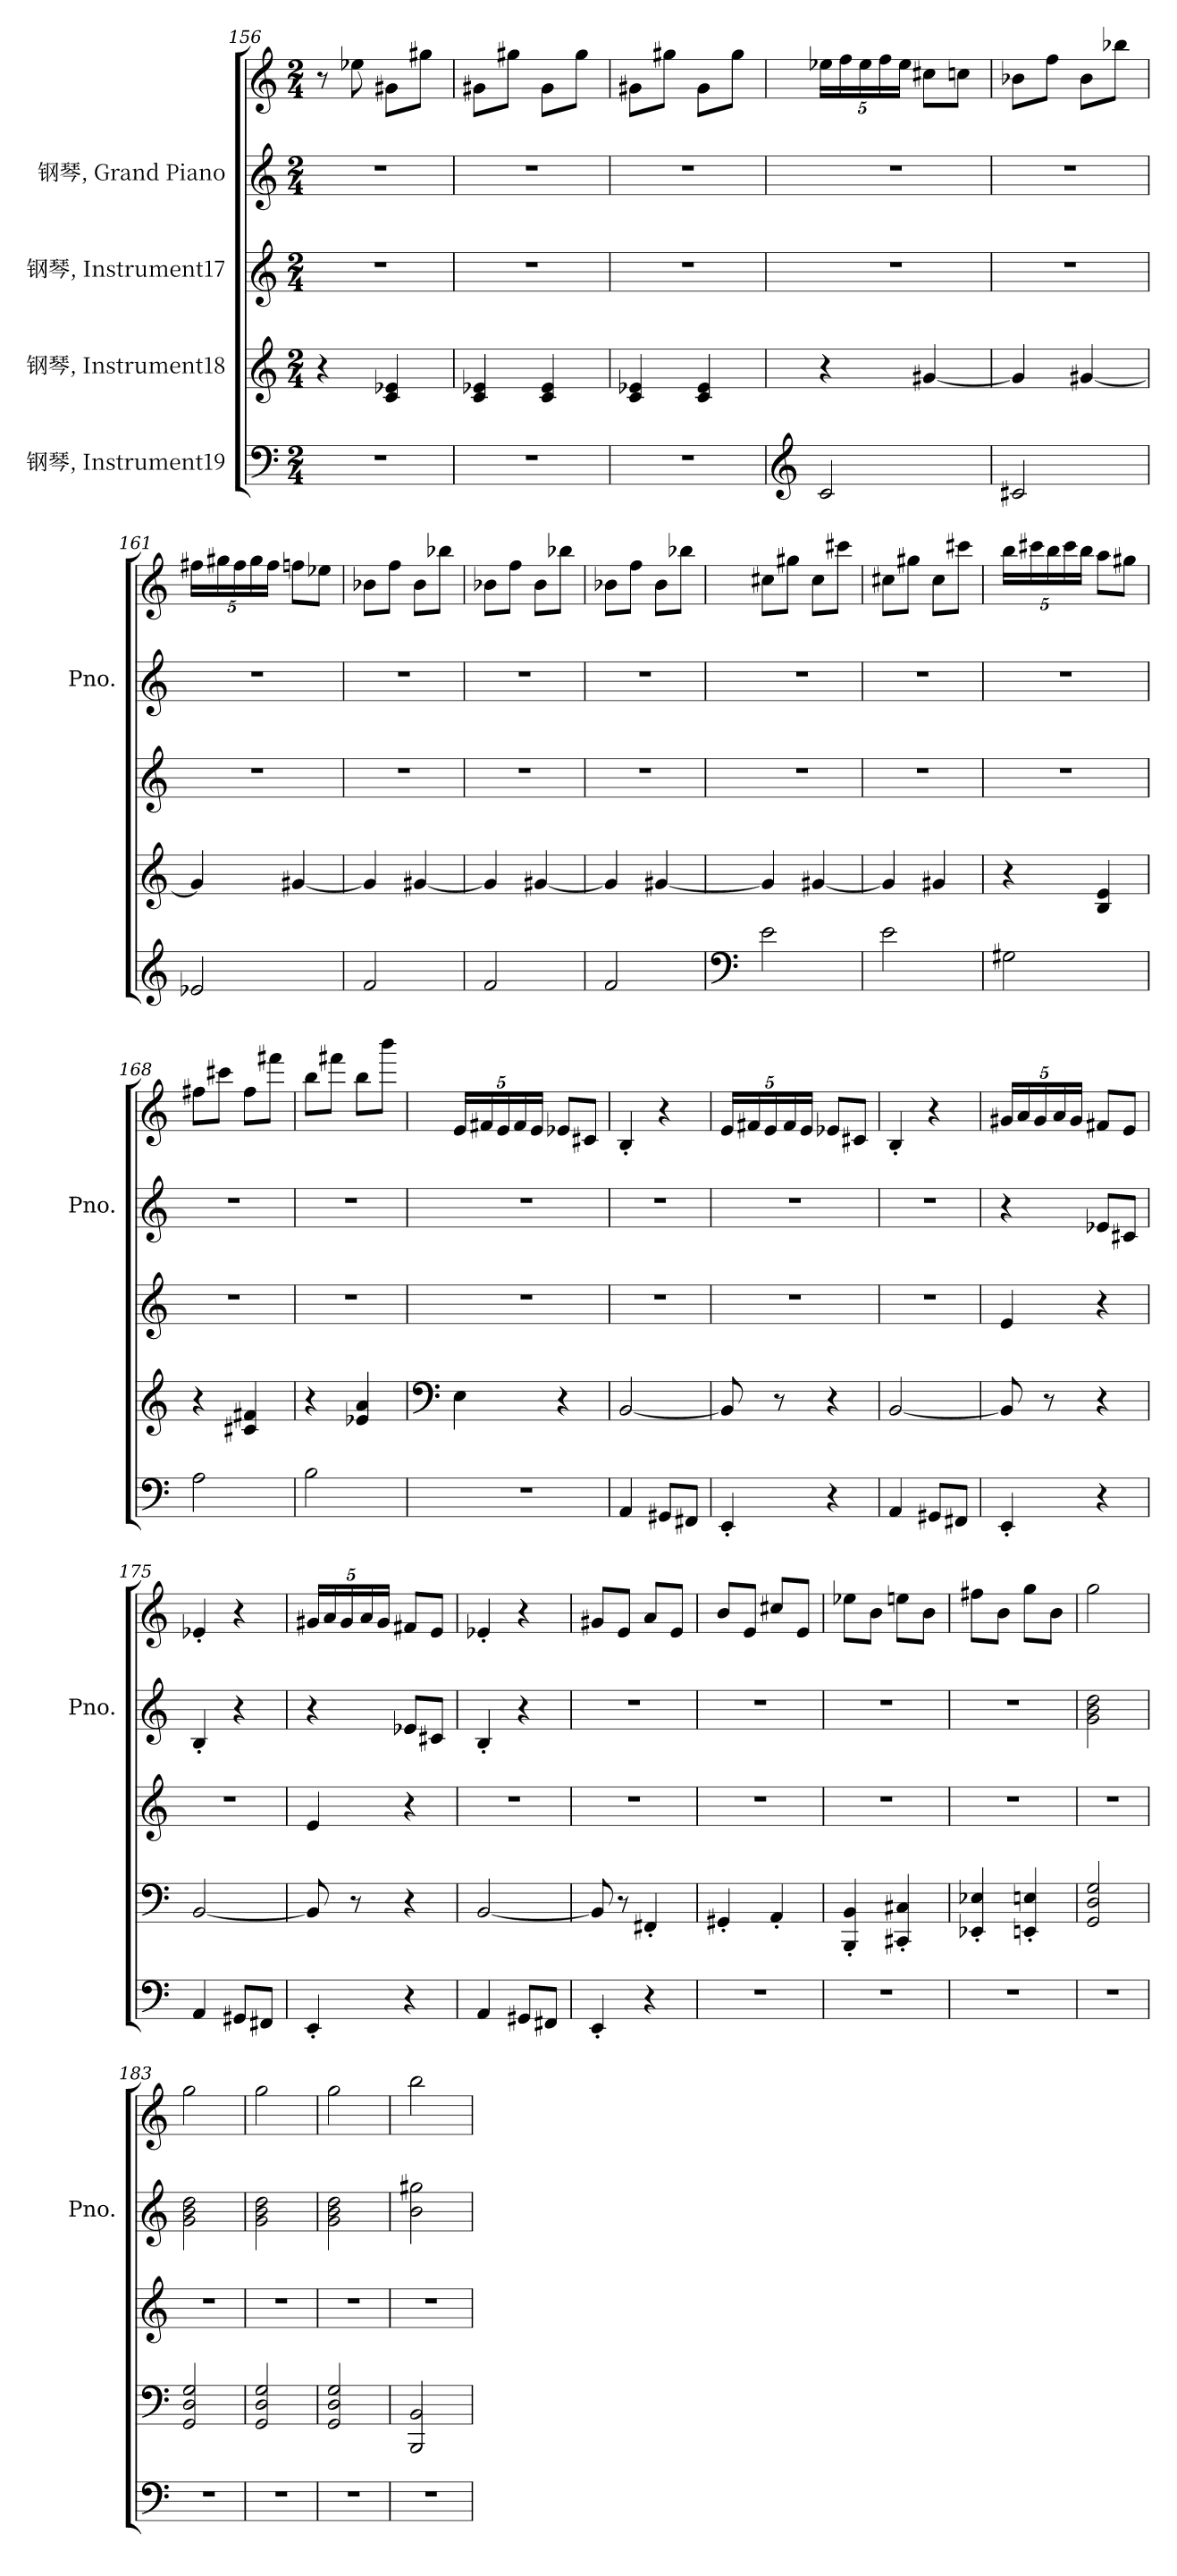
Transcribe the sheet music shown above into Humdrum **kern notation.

**kern	**kern	**kern	**kern	**kern
*part4	*part3	*part2	*part1	*part1
*staff5	*staff4	*staff3	*staff2	*staff1
*I"钢琴, Instrument19	*I"钢琴, Instrument18	*I"钢琴, Instrument17	*I"钢琴, Grand Piano	*
*	*	*	*I'Pno.	*
!!LO:LB:g=z
*clefF4	*clefG2	*clefG2	*clefG2	*clefG2
*k[]	*k[]	*k[]	*k[]	*k[]
*M2/4	*M2/4	*M2/4	*M2/4	*M2/4
=156	=156	=156	=156	=156
2r	4r	2r	2r	8r
.	.	.	.	8ee-X\
.	4c/ 4e-X/	.	.	8g#X\L
.	.	.	.	8gg#X\J
=157	=157	=157	=157	=157
2r	4c/ 4e-X/	2r	2r	8g#X\L
.	.	.	.	8gg#X\J
.	4c/ 4e-/	.	.	8g#\L
.	.	.	.	8gg#\J
=158	=158	=158	=158	=158
2r	4c/ 4e-X/	2r	2r	8g#X\L
.	.	.	.	8gg#X\J
.	4c/ 4e-/	.	.	8g#\L
.	.	.	.	8gg#\J
=159	=159	=159	=159	=159
*clefG2	*	*	*	*
*	*	*	*	*Xbrackettup
2c/	4r	2r	2r	20ee-X\LL
.	.	.	.	20ff\
.	.	.	.	20ee-\
.	.	.	.	20ff\
.	.	.	.	20ee-\JJ
.	[4g#X/	.	.	8cc#X\L
.	.	.	.	8ccn\J
=160	=160	=160	=160	=160
2c#X/	4g#/]	2r	2r	8b-X\L
.	.	.	.	8ff\J
.	[4g#X/	.	.	8b-\L
.	.	.	.	8bb-X\J
!!LO:PB:g=z
=161	=161	=161	=161	=161
2e-X/	4g#/]	2r	2r	20ff#X\LL
.	.	.	.	20gg#X\
.	.	.	.	20ff#\
.	.	.	.	20gg#\
.	.	.	.	20ff#\JJ
.	[4g#X/	.	.	8ffn\L
.	.	.	.	8ee-X\J
=162	=162	=162	=162	=162
2f/	4g#/]	2r	2r	8b-X\L
.	.	.	.	8ff\J
.	[4g#X/	.	.	8b-\L
.	.	.	.	8bb-X\J
=163	=163	=163	=163	=163
2f/	4g#/]	2r	2r	8b-X\L
.	.	.	.	8ff\J
.	[4g#X/	.	.	8b-\L
.	.	.	.	8bb-X\J
=164	=164	=164	=164	=164
2f/	4g#/]	2r	2r	8b-X\L
.	.	.	.	8ff\J
.	[4g#X/	.	.	8b-\L
.	.	.	.	8bb-X\J
=165	=165	=165	=165	=165
*clefF4	*	*	*	*
2e\	4g#/]	2r	2r	8cc#X\L
.	.	.	.	8gg#X\J
.	[4g#X/	.	.	8cc#\L
.	.	.	.	8ccc#X\J
=166	=166	=166	=166	=166
2e\	4g#/]	2r	2r	8cc#X\L
.	.	.	.	8gg#X\J
.	4g#X/	.	.	8cc#\L
.	.	.	.	8ccc#X\J
!!LO:LB:g=z
=167	=167	=167	=167	=167
2G#X\	4r	2r	2r	20bb\LL
.	.	.	.	20ccc#X\
.	.	.	.	20bb\
.	.	.	.	20ccc#\
.	.	.	.	20bb\JJ
.	4B/ 4e/	.	.	8aa\L
.	.	.	.	8gg#X\J
=168	=168	=168	=168	=168
2A\	4r	2r	2r	8ff#X\L
.	.	.	.	8ccc#X\J
.	4c#X/ 4f#X/	.	.	8ff#\L
.	.	.	.	8fff#X\J
=169	=169	=169	=169	=169
2B\	4r	2r	2r	8bb\L
.	.	.	.	8fff#X\J
.	4e-X/ 4a/	.	.	8bb\L
.	.	.	.	8bbb\J
=170	=170	=170	=170	=170
*	*clefF4	*	*	*
2r	4E\	2r	2r	20e/LL
.	.	.	.	20f#X/
.	.	.	.	20e/
.	.	.	.	20f#/
.	.	.	.	20e/JJ
.	4r	.	.	8e-X/L
.	.	.	.	8c#X/J
=171	=171	=171	=171	=171
4AA/	[2BB/	2r	2r	4B'/
8GG#X/L	.	.	.	4r
8FF#X/J	.	.	.	.
!!LO:PB:g=z
=172	=172	=172	=172	=172
4EE'/	8BB/]	2r	2r	20e/LL
.	.	.	.	20f#X/
.	.	.	.	20e/
.	8r	.	.	.
.	.	.	.	20f#/
.	.	.	.	20e/JJ
4r	4r	.	.	8e-X/L
.	.	.	.	8c#X/J
=173	=173	=173	=173	=173
4AA/	[2BB/	2r	2r	4B'/
8GG#X/L	.	.	.	4r
8FF#X/J	.	.	.	.
=174	=174	=174	=174	=174
4EE'/	8BB/]	4e/	4r	20g#X/LL
.	.	.	.	20a/
.	.	.	.	20g#/
.	8r	.	.	.
.	.	.	.	20a/
.	.	.	.	20g#/JJ
4r	4r	4r	8e-X/L	8f#X/L
.	.	.	8c#X/J	8e/J
=175	=175	=175	=175	=175
4AA/	[2BB/	2r	4B'/	4e-X'/
8GG#X/L	.	.	4r	4r
8FF#X/J	.	.	.	.
=176	=176	=176	=176	=176
4EE'/	8BB/]	4e/	4r	20g#X/LL
.	.	.	.	20a/
.	.	.	.	20g#/
.	8r	.	.	.
.	.	.	.	20a/
.	.	.	.	20g#/JJ
4r	4r	4r	8e-X/L	8f#X/L
.	.	.	8c#X/J	8e/J
!!LO:LB:g=z
=177	=177	=177	=177	=177
4AA/	[2BB/	2r	4B'/	4e-X'/
8GG#X/L	.	.	4r	4r
8FF#X/J	.	.	.	.
=178	=178	=178	=178	=178
4EE'/	8BB/]	2r	2r	8g#X/L
.	8r	.	.	8e/J
4r	4FF#X'/	.	.	8a/L
.	.	.	.	8e/J
=179	=179	=179	=179	=179
2r	4GG#X'/	2r	2r	8b/L
.	.	.	.	8e/J
.	4AA'/	.	.	8cc#X/L
.	.	.	.	8e/J
=180	=180	=180	=180	=180
2r	4BBB/' 4BB/'	2r	2r	8ee-X\L
.	.	.	.	8b\J
.	4CC#X/' 4C#X/'	.	.	8een\L
.	.	.	.	8b\J
=181	=181	=181	=181	=181
2r	4EE-X/' 4E-X/'	2r	2r	8ff#X\L
.	.	.	.	8b\J
.	4EEn/' 4En/'	.	.	8gg\L
.	.	.	.	8b\J
=182	=182	=182	=182	=182
2r	2GG/ 2D/ 2G/	2r	2g\ 2b\ 2dd\	2gg\
=183	=183	=183	=183	=183
2r	2GG/ 2D/ 2G/	2r	2g\ 2b\ 2dd\	2gg\
=184	=184	=184	=184	=184
2r	2GG/ 2D/ 2G/	2r	2g\ 2b\ 2dd\	2gg\
=185	=185	=185	=185	=185
2r	2GG/ 2D/ 2G/	2r	2g\ 2b\ 2dd\	2gg\
=186	=186	=186	=186	=186
2r	2BBB/ 2BB/	2r	2b\ 2gg#X\	2bb\
=	=	=	=	=
*-	*-	*-	*-	*-
